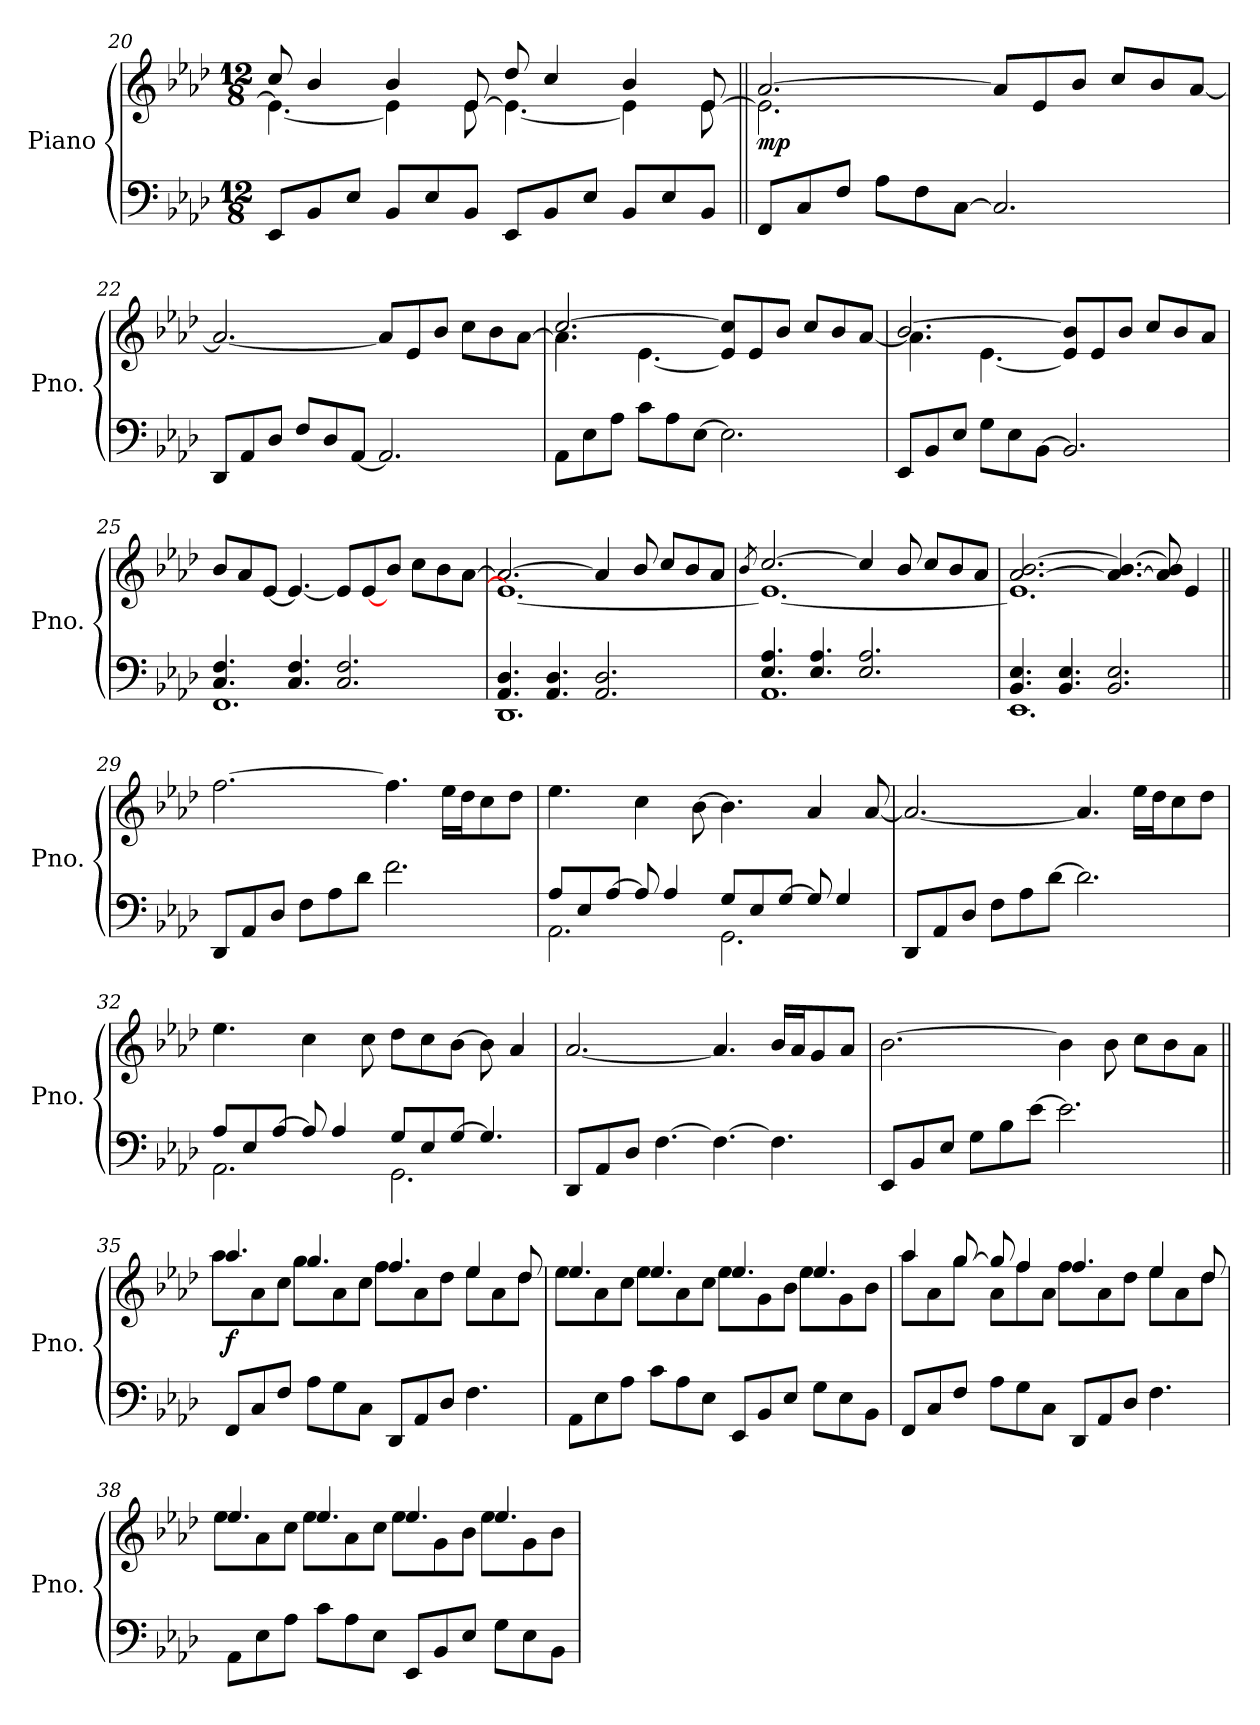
**kern	**kern	**dynam
*part1	*part1	*part1
*staff2	*staff1	*staff1/2
*I"Piano	*	*
*I'Pno.	*	*
*clefF4	*clefG2	*
*k[b-e-a-d-]	*k[b-e-a-d-]	*
*M12/8	*M12/8	*
=20	=20	=20
*	*^	*
8EE-/L	8cc/	4.e-\_	.
8BB-/	4b-/	.	.
8E-/J	.	.	.
8BB-/L	4b-/	4e-\]	.
8E-/	.	.	.
8BB-/J	[8e-/	8e-\	.
8EE-/L	8dd-/	4.e-\_	.
8BB-/	4cc/	.	.
8E-/J	.	.	.
8BB-/L	4b-/	4e-\]	.
8E-/	.	.	.
8BB-/J	[8e-/	8e-\	.
=21||	=21||	=21||	=21||
*	*MM126	*	*
!	!	!	!LO:DY:b
8FF/L	[2.a-/	2.e-\]	mp
8C/	.	.	.
8F/J	.	.	.
8A-\L	.	.	.
8F\	.	.	.
[8C\J	.	.	.
2.C/]	8a-/L]	2.ryy	.
.	8e-/	.	.
.	8b-/J	.	.
.	8cc/L	.	.
.	8b-/	.	.
.	[8a-/J	.	.
*	*v	*v	*
!!LO:LB:g=z
=22	=22	=22
8DD-/L	2.a-/_	.
8AA-/	.	.
8D-/J	.	.
8F/L	.	.
8D-/	.	.
[8AA-/J	.	.
2.AA-/]	8a-/L]	.
.	8e-/	.
.	8b-/J	.
.	8cc\L	.
.	8b-\	.
.	[8a-\J	.
=23	=23	=23
*	*^	*
8AA-\L	[2.cc/	4.a-\]	.
8E-\	.	.	.
8A-\J	.	.	.
8c\L	.	[4.e-\	.
8A-\	.	.	.
[8E-\J	.	.	.
2.E-\]	8e-/] 8cc/]L	2.ryy	.
.	8e-/	.	.
.	8b-/J	.	.
.	8cc/L	.	.
.	8b-/	.	.
.	[8a-/J	.	.
=24	=24	=24	=24
8EE-/L	[2.b-/	4.a-\]	.
8BB-/	.	.	.
8E-/J	.	.	.
8G\L	.	[4.e-\	.
8E-\	.	.	.
[8BB-\J	.	.	.
2.BB-/]	8e-/] 8b-/]L	2.ryy	.
.	8e-/	.	.
.	8b-/J	.	.
.	8cc/L	.	.
.	8b-/	.	.
.	8a-/J	.	.
*	*v	*v	*
!!LO:LB:g=z
=25	=25	=25
*^	*	*
4.C/ 4.F/	1.FF	8b-/L	.
.	.	8a-/	.
.	.	[8e-/J	.
4.C/ 4.F/	.	4.e-/_	.
2.C/ 2.F/	.	8e-/L]	.
.	.	[8e-/	.
.	.	8b-/J	.
.	.	8cc\L	.
.	.	8b-\	.
.	.	[8a-\J	.
=26	=26	=26	=26
*	*	*^	*
4.AA-/ 4.D-/	1.DD-	2.a-/_	1.e-_	.
4.AA-/ 4.D-/	.	.	.	.
2.AA-/ 2.D-/	.	4a-/]	.	.
.	.	8b-/	.	.
.	.	8cc/L	.	.
.	.	8b-/	.	.
.	.	8a-/J	.	.
=27	=27	=27	=27	=27
.	.	8qb-/	.	.
4.E-/ 4.A-/	1.AA-	[2.cc/	1.e-_	.
4.E-/ 4.A-/	.	.	.	.
2.E-/ 2.A-/	.	4cc/]	.	.
.	.	8b-/	.	.
.	.	8cc/L	.	.
.	.	8b-/	.	.
.	.	8a-/J	.	.
=28	=28	=28	=28	=28
4.BB-/ 4.E-/	1.EE-	[2.a-/ [2.b-/	1.e-]	.
4.BB-/ 4.E-/	.	.	.	.
2.BB-/ 2.E-/	.	4.a-/_ 4.b-/_	.	.
.	.	8a-/] 8b-/]	.	.
.	.	4e-/	.	.
*v	*v	*	*	*
*	*v	*v	*
!!LO:LB:g=z
=29||	=29||	=29||
8DD-/L	[2.ff\	.
8AA-/	.	.
8D-/J	.	.
8F\L	.	.
8A-\	.	.
8d-\J	.	.
2.f\	4.ff\]	.
.	16ee-\LL	.
.	16dd-\J	.
.	8cc\	.
.	8dd-\J	.
=30	=30	=30
*^	*	*
8A-/L	2.AA-\	4.ee-\	.
8E-/	.	.	.
[8A-/J	.	.	.
8A-/]	.	4cc\	.
4A-/	.	.	.
.	.	[8b-\	.
8G/L	2.GG\	4.b-\]	.
8E-/	.	.	.
[8G/J	.	.	.
8G/]	.	4a-/	.
4G/	.	.	.
.	.	[8a-/	.
*v	*v	*	*
=31	=31	=31
8DD-/L	2.a-/_	.
8AA-/	.	.
8D-/J	.	.
8F\L	.	.
8A-\	.	.
[8d-\J	.	.
2.d-\]	4.a-/]	.
.	16ee-\LL	.
.	16dd-\J	.
.	8cc\	.
.	8dd-\J	.
!!LO:LB:g=z
=32	=32	=32
*^	*	*
8A-/L	2.AA-\	4.ee-\	.
8E-/	.	.	.
[8A-/J	.	.	.
8A-/]	.	4cc\	.
4A-/	.	.	.
.	.	8cc\	.
8G/L	2.GG\	8dd-\L	.
8E-/	.	8cc\	.
[8G/J	.	[8b-\J	.
4.G/]	.	8b-\]	.
.	.	4a-/	.
*v	*v	*	*
=33	=33	=33
8DD-/L	[2.a-/	.
8AA-/	.	.
8D-/J	.	.
[4.F\	.	.
4.F\_	4.a-/]	.
4.F\]	16b-/LL	.
.	16a-/J	.
.	8g/	.
.	8a-/J	.
=34	=34	=34
8EE-/L	[2.b-\	.
8BB-/	.	.
8E-/J	.	.
8G\L	.	.
8B-\	.	.
[8e-\J	.	.
2.e-\]	4b-\]	.
.	8b-\	.
.	8cc\L	.
.	8b-\	.
.	8a-\J	.
!!LO:LB:g=z
=35||	=35||	=35||
*	*MM144	*
*	*^	*
!	!	!	!LO:DY:b
8FF/L	4.aa-/	8aa-\L	f
8C/	.	8a-\	.
8F/J	.	8cc\J	.
8A-\L	4.gg/	8gg\L	.
8G\	.	8a-\	.
8C\J	.	8cc\J	.
8DD-/L	4.ff/	8ff\L	.
8AA-/	.	8a-\	.
8D-/J	.	8dd-\J	.
4.F\	4ee-/	8ee-\L	.
.	.	8a-\	.
.	8dd-/	8dd-\J	.
!!LO:PB:g=z	!!
=36	=36	=36	=36
8AA-\L	4.ee-/	8ee-\L	.
8E-\	.	8a-\	.
8A-\J	.	8cc\J	.
8c\L	4.ee-/	8ee-\L	.
8A-\	.	8a-\	.
8E-\J	.	8cc\J	.
8EE-/L	4.ee-/	8ee-\L	.
8BB-/	.	8g\	.
8E-/J	.	8b-\J	.
8G\L	4.ee-/	8ee-\L	.
8E-\	.	8g\	.
8BB-\J	.	8b-\J	.
=37	=37	=37	=37
8FF/L	4aa-/	8aa-\L	.
8C/	.	8a-\	.
8F/J	[8gg/	8gg\J	.
8A-\L	8gg/]	8a-\L	.
8G\	4ff/	8ff\	.
8C\J	.	8a-\J	.
8DD-/L	4.ff/	8ff\L	.
8AA-/	.	8a-\	.
8D-/J	.	8dd-\J	.
4.F\	4ee-/	8ee-\L	.
.	.	8a-\	.
.	8dd-/	8dd-\J	.
!!LO:PB:g=z	!!
=38	=38	=38	=38
8AA-\L	4.ee-/	8ee-\L	.
8E-\	.	8a-\	.
8A-\J	.	8cc\J	.
8c\L	4.ee-/	8ee-\L	.
8A-\	.	8a-\	.
8E-\J	.	8cc\J	.
8EE-/L	4.ee-/	8ee-\L	.
8BB-/	.	8g\	.
8E-/J	.	8b-\J	.
8G\L	4.ee-/	8ee-\L	.
8E-\	.	8g\	.
8BB-\J	.	8b-\J	.
*	*v	*v	*
=	=	=
*-	*-	*-
